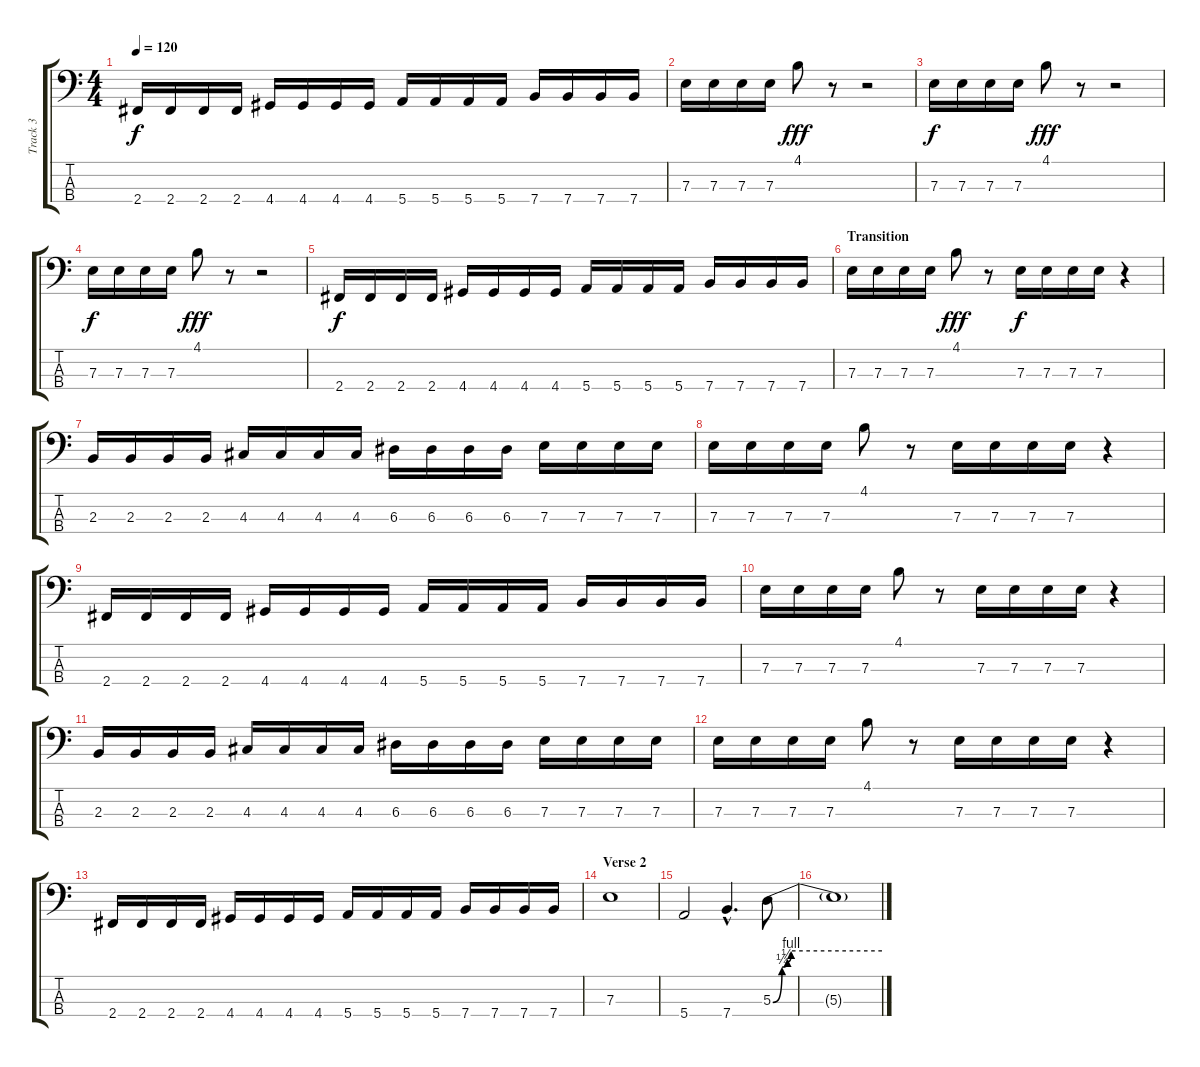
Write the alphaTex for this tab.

\track ("Track 3" "Track 3") {instrument electricbasspick}
\staff {score tabs}
\tuning (G2 D2 A1 E1) {hide}
\ts (4 4)
\tempo 120
\clef f4
\ks c
2.4.16{dy f} 2.4.16 2.4.16 2.4.16 4.4.16 4.4.16 4.4.16 4.4.16 5.4.16 5.4.16 5.4.16 5.4.16 7.4.16 7.4.16 7.4.16 7.4.16 |
7.3.16 7.3.16 7.3.16 7.3.16 4.1.8{dy fff} r.8 r.2 |
7.3.16{dy f} 7.3.16 7.3.16 7.3.16 4.1.8{dy fff} r.8 r.2 |
7.3.16{dy f} 7.3.16 7.3.16 7.3.16 4.1.8{dy fff} r.8 r.2 |
2.4.16{dy f} 2.4.16 2.4.16 2.4.16 4.4.16 4.4.16 4.4.16 4.4.16 5.4.16 5.4.16 5.4.16 5.4.16 7.4.16 7.4.16 7.4.16 7.4.16 |
\section ("" "Transition")
7.3.16 7.3.16 7.3.16 7.3.16 4.1.8{dy fff} r.8 7.3.16{dy f} 7.3.16 7.3.16 7.3.16 r.4 |
2.3.16 2.3.16 2.3.16 2.3.16 4.3.16 4.3.16 4.3.16 4.3.16 6.3.16 6.3.16 6.3.16 6.3.16 7.3.16 7.3.16 7.3.16 7.3.16 |
7.3.16 7.3.16 7.3.16 7.3.16 4.1.8 r.8 7.3.16 7.3.16 7.3.16 7.3.16 r.4 |
2.4.16 2.4.16 2.4.16 2.4.16 4.4.16 4.4.16 4.4.16 4.4.16 5.4.16 5.4.16 5.4.16 5.4.16 7.4.16 7.4.16 7.4.16 7.4.16 |
7.3.16 7.3.16 7.3.16 7.3.16 4.1.8 r.8 7.3.16 7.3.16 7.3.16 7.3.16 r.4 |
2.3.16 2.3.16 2.3.16 2.3.16 4.3.16 4.3.16 4.3.16 4.3.16 6.3.16 6.3.16 6.3.16 6.3.16 7.3.16 7.3.16 7.3.16 7.3.16 |
7.3.16 7.3.16 7.3.16 7.3.16 4.1.8 r.8 7.3.16 7.3.16 7.3.16 7.3.16 r.4 |
2.4.16 2.4.16 2.4.16 2.4.16 4.4.16 4.4.16 4.4.16 4.4.16 5.4.16 5.4.16 5.4.16 5.4.16 7.4.16 7.4.16 7.4.16 7.4.16 |
\section ("" "Verse 2")
7.3.1 |
5.4.2 7.4{hac}.4{d} 5.3{be (custom 0 0 5 1 8 2 10 4 60 4)}.8 |
5.3{t}.1
